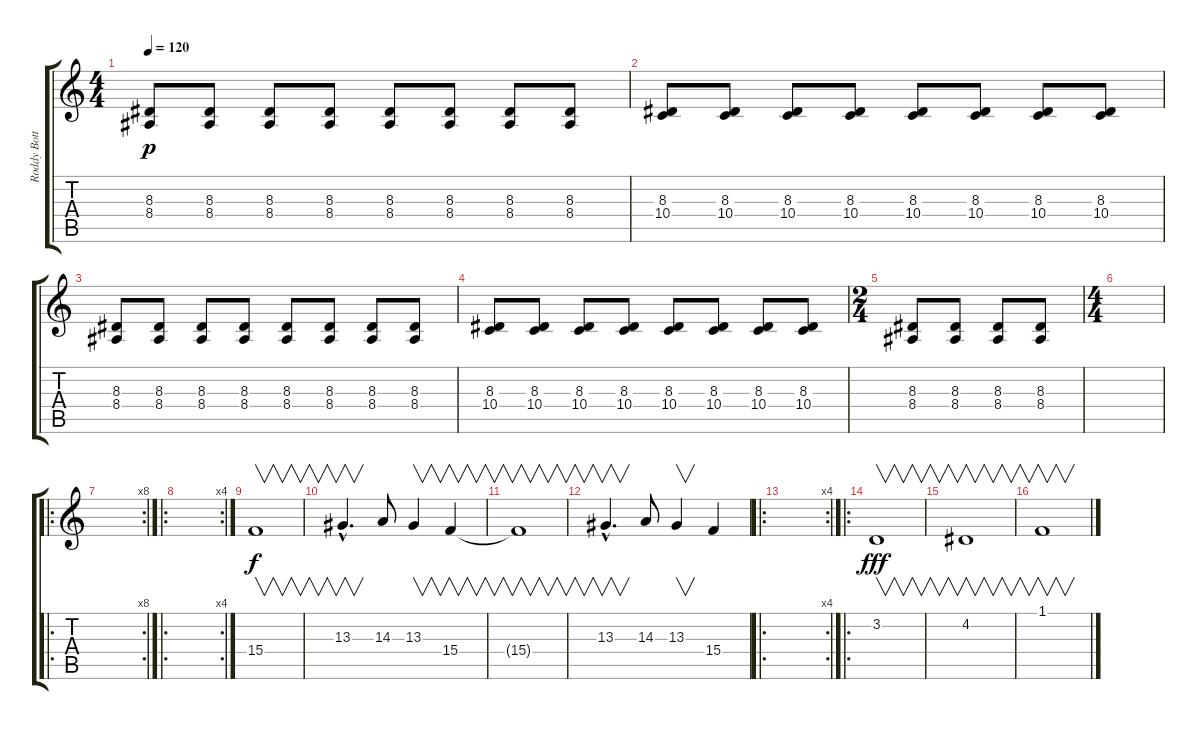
\track ("Roddy Bottum" "Roddy Bott") {instrument vibraphone}
\staff {score tabs}
\tuning (E4 B3 G3 D3 A2 E2) {hide}
\ts (4 4)
\tempo 120
\clef g2
\ks c
(8.3 8.4).8{dy p} (8.3 8.4).8 (8.3 8.4).8 (8.3 8.4).8 (8.3 8.4).8 (8.3 8.4).8 (8.3 8.4).8 (8.3 8.4).8 |
(8.3 10.4).8 (8.3 10.4).8 (8.3 10.4).8 (8.3 10.4).8 (8.3 10.4).8 (8.3 10.4).8 (8.3 10.4).8 (8.3 10.4).8 |
(8.3 8.4).8 (8.3 8.4).8 (8.3 8.4).8 (8.3 8.4).8 (8.3 8.4).8 (8.3 8.4).8 (8.3 8.4).8 (8.3 8.4).8 |
(8.3 10.4).8 (8.3 10.4).8 (8.3 10.4).8 (8.3 10.4).8 (8.3 10.4).8 (8.3 10.4).8 (8.3 10.4).8 (8.3 10.4).8 |
\ts (2 4)
(8.3 8.4).8 (8.3 8.4).8 (8.3 8.4).8 (8.3 8.4).8 |
\ts (4 4)
|
\ro
\rc 8
|
\ro
\rc 4
|
15.4.1{v dy f} |
13.3{hac}.4{v d} 14.3.8 13.3.4{v} 15.4.4{v} |
15.4{t}.1{v} |
13.3{hac}.4{v d} 14.3.8 13.3.4{v} 15.4.4 |
\ro
\rc 4
|
\ro
3.2.1{v dy fff} |
4.2.1{v} |
1.1.1{v}
